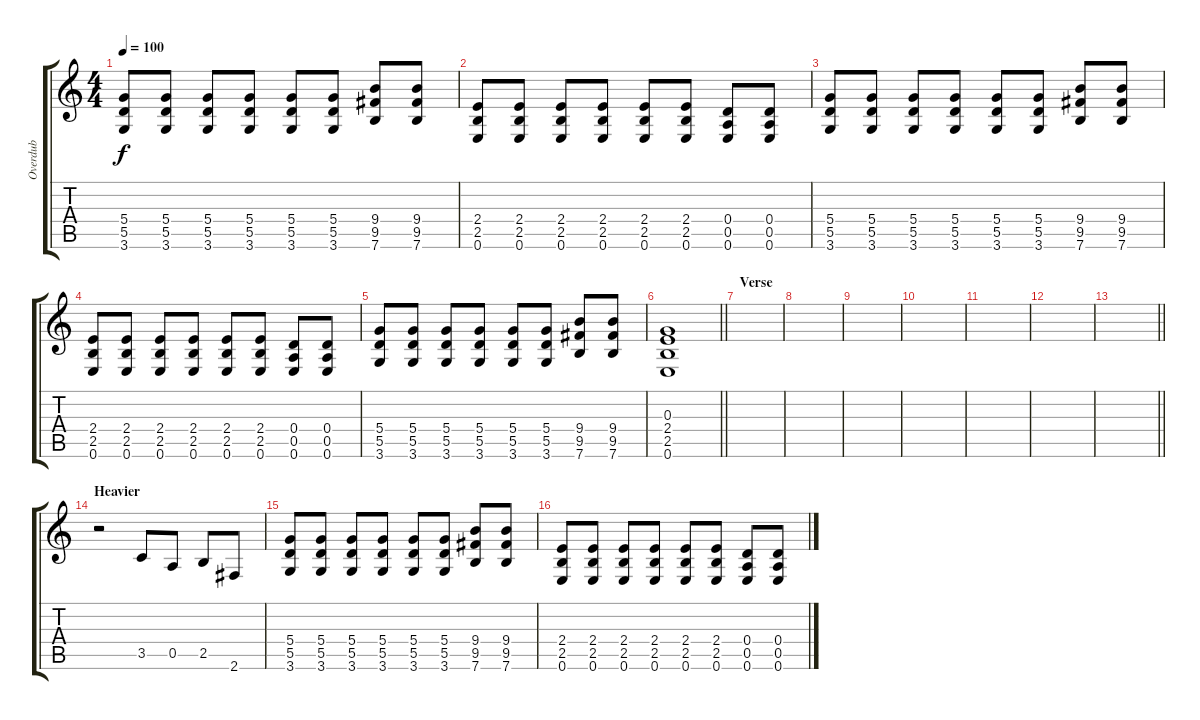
\track ("Overdub" "Overdub") {instrument distortionguitar}
\staff {score tabs}
\tuning (E4 B3 G3 D3 A2 E2) {hide}
\ts (4 4)
\tempo 100
\clef g2
\ks c
(5.4 5.5 3.6).8{dy f} (5.4 5.5 3.6).8 (5.4 5.5 3.6).8 (5.4 5.5 3.6).8 (5.4 5.5 3.6).8 (5.4 5.5 3.6).8 (9.4 9.5 7.6).8 (9.4 9.5 7.6).8 |
(2.4 2.5 0.6).8 (2.4 2.5 0.6).8 (2.4 2.5 0.6).8 (2.4 2.5 0.6).8 (2.4 2.5 0.6).8 (2.4 2.5 0.6).8 (0.4 0.5 0.6).8 (0.4 0.5 0.6).8 |
(5.4 5.5 3.6).8 (5.4 5.5 3.6).8 (5.4 5.5 3.6).8 (5.4 5.5 3.6).8 (5.4 5.5 3.6).8 (5.4 5.5 3.6).8 (9.4 9.5 7.6).8 (9.4 9.5 7.6).8 |
(2.4 2.5 0.6).8 (2.4 2.5 0.6).8 (2.4 2.5 0.6).8 (2.4 2.5 0.6).8 (2.4 2.5 0.6).8 (2.4 2.5 0.6).8 (0.4 0.5 0.6).8 (0.4 0.5 0.6).8 |
(5.4 5.5 3.6).8 (5.4 5.5 3.6).8 (5.4 5.5 3.6).8 (5.4 5.5 3.6).8 (5.4 5.5 3.6).8 (5.4 5.5 3.6).8 (9.4 9.5 7.6).8 (9.4 9.5 7.6).8 |
\barLineRight lightlight
(0.3 2.4 2.5 0.6).1 |
\section ("" "Verse")
|
|
|
|
|
|
\barLineRight lightlight
|
\section ("" "Heavier")
r.2 3.5.8 0.5.8 2.5.8 2.6.8 |
(5.4 5.5 3.6).8 (5.4 5.5 3.6).8 (5.4 5.5 3.6).8 (5.4 5.5 3.6).8 (5.4 5.5 3.6).8 (5.4 5.5 3.6).8 (9.4 9.5 7.6).8 (9.4 9.5 7.6).8 |
(2.4 2.5 0.6).8 (2.4 2.5 0.6).8 (2.4 2.5 0.6).8 (2.4 2.5 0.6).8 (2.4 2.5 0.6).8 (2.4 2.5 0.6).8 (0.4 0.5 0.6).8 (0.4 0.5 0.6).8
